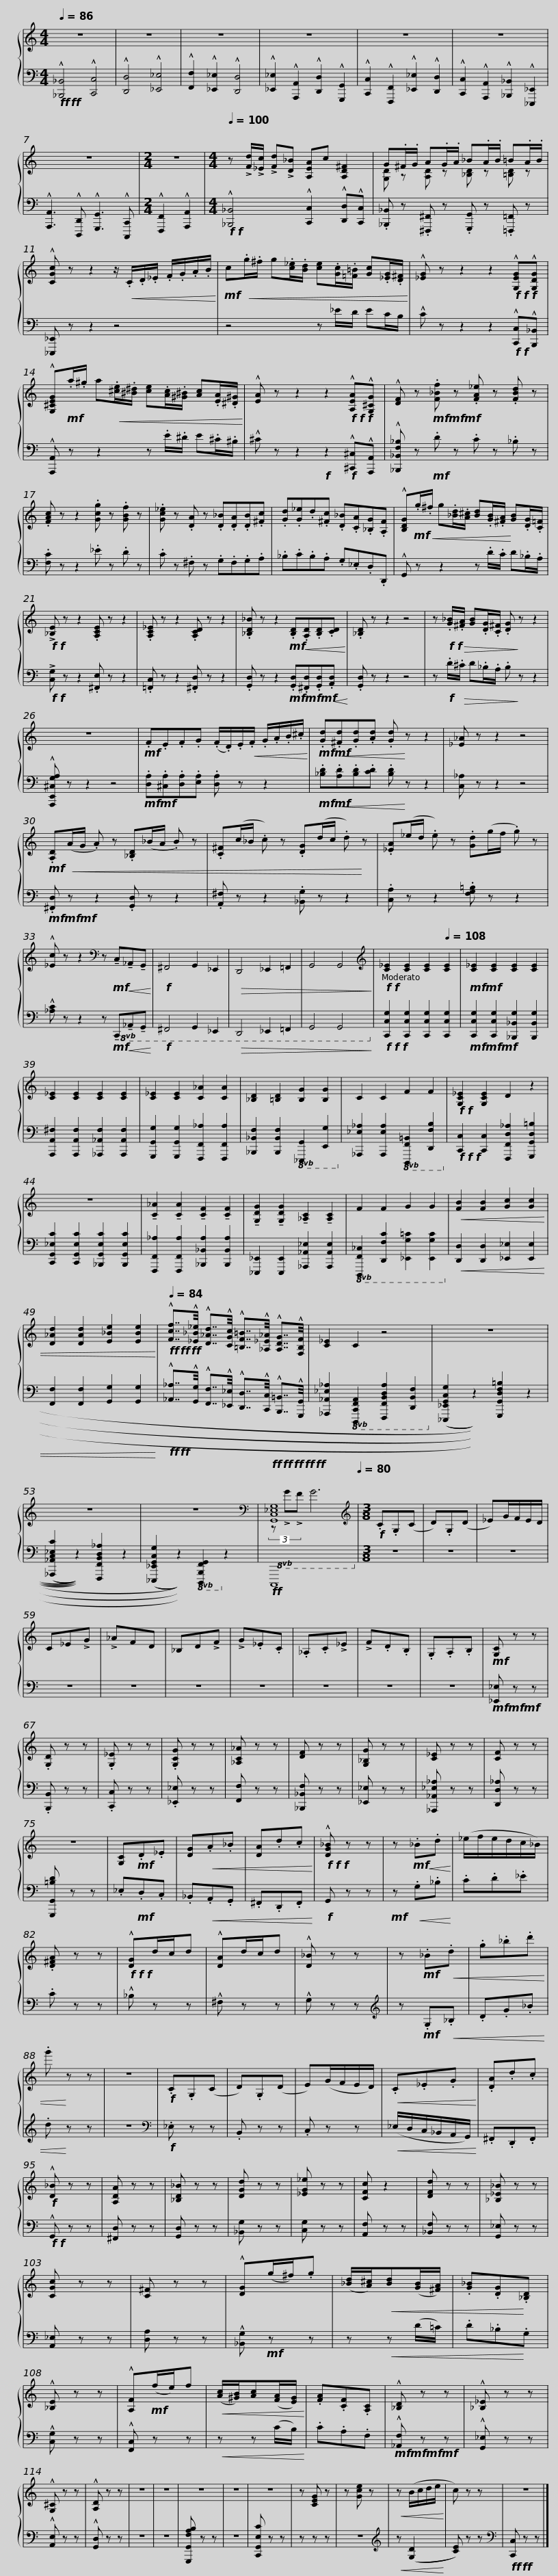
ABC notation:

X:1
%%score { ( 1 3 ) | 2 }
L:1/8
Q:1/4=86
M:4/4
I:linebreak $
K:C
V:1 treble
V:3 treble
V:2 bass
V:1
 z8 | z8 | z8 | z8 | z8 | %5
 z8 | z8 |[M:2/4] z4 |$[M:4/4][Q:1/4=100][Q:1/4=100] z !>![Fd]/!>![_Ec]/ !>![Fd]!>![D_B] [A,EA]c [A,D^F]2 | G.^F/.G/ A.G/.A/ _B.A/.B/ =B.A/.B/ | %10
 !^![CGc] z z2 z/!<(! .C/.D/._E/ .F/.G/.A/.B/!<)! |$!mf! c!<(!.g/.^f/ g.[c_e]/.[Bd]/ [ce].[Gc]/.[=F=B]/ [Gc].[_EG]/.[D^F]/!<)! | !^![_EG] z z2 z2!f!!f!!f! !^![G,EG]!^![G,DG] | !^![G,^CEG]!mf!.a/.^g/ a!<(!.[^ce]/.[^B^d]/ [ce].[Ac]/.[^G^B]/ [Ac].[EA]/.[^D^G]/!<)! |$ !^![EA] z z2 z2!f!!f!!f! !^![A,EA]!^![G,^CG] | %15
 !^![DF] z!mf!!mf!!mf! .[F_Bf] z .[FA_e] z .[FBd] z | .[FAc] z z2 .[Gcg] z .[GBf] z | .[Gc_e] z .[DA] z .[D_B].[DA].[DB].[^Fc] |$ .[Gd].[G_e].d.[^Fc] .[D_B].[CA].[_B,G].[A,F] | !^![B,DG]!mf!.g/!<(!.^f/ g.[_Bd]/.[A^c]/ [Bd].[GB]/.[^FA]/!<)! [GB].[DG]/.[C=F]/ | %20
!f!!f! !>![_B,E] z z2 .[A,CE] z z2 | .[A,C_E] z z2 .[A,CD] z z2 |$ .[_B,D_B] z z2!mf!!<(! .[B,D].[A,D].[B,D].[CD]!<)! | .[_B,D] z z2 z4 | z!f!!f! .[G_B]/!>(!.[^FA]/ [GB].[DG]/.[C^F]/ .[DG]!>)! z z2 | %25
 z8 |!mf! .F.E.F.G (.F/.D/).E/!<(!.F/ .G/.A/.B/.^c/!<)! |$!mf!!mf! .[Gd]!<(!.[^Fd].[Gd].[Ad] .[Gd]!<)! z z2 | [_E_A] z z2 z4 |!mf! .[A,D]!<(!(A/G/ .A) z .[_B,D](_B/A/ .B) z | %30
 .[C^F](c/_B/ .c) z .[DG](d/c/ .d)!<)! z |$ .[_EA](_e/d/ .e) z .[Gd](g/f/ .g) z | !^![_Ec] z z2[K:bass] z!mf!!<(! !tenuto!C,!tenuto!_A,,!tenuto!G,,!<)! |!f! ^F,,4 G,,2 _E,,2 |!>(! D,,4 _E,,2 =F,,2 | %35
 G,,4 G,,4!>)! |[K:treble]!f!!f![Q:1/4=108][Q:1/4=108][Q:1/4=108][Q:1/4=108][Q:1/4=108] [C_E]2[Q:1/4=108][Q:1/4=108][Q:1/4=108][Q:1/4=108][Q:1/4=108] [CE]2[Q:1/4=108][Q:1/4=108][Q:1/4=108][Q:1/4=108][Q:1/4=108] [CE]2[Q:1/4=108][Q:1/4=108][Q:1/4=108][Q:1/4=108][Q:1/4=108] [CE]2 |$!mf!!mf! [C_E]2 [CE]2 [CE]2 [CE]2 | [C_E]2 [CE]2 [CE]2 [CE]2 | [C_E]2 [CE]2 [C_A]2 [CA]2 | %40
 [_B,D]2 [=B,D]2 [B,G]2 [B,G]2 | C2 C2 F2 F2 |!f!!f! [G,C_E]2 [G,CE]2 D2 z2 | z8 |$ !tenuto![C_A]2 !tenuto![CA]2 !tenuto![CF]2 !tenuto![CF]2 | %45
 !tenuto![G,DG]2 !tenuto![G,DG]2 !tenuto![_A,C]2 !tenuto![A,C]2 | F2 F2 G2 G2 |!<(! [FB]2 [FB]2 [Gc]2 [Gc]2 | [D_Ad]2 [DAd]2 [E_Be]2 [EBe]2!<)! |$!ff!!ff!!ff![Q:1/4=84][Q:1/4=84][Q:1/4=84][Q:1/4=84][Q:1/4=84] !^![Fcf]7/4!^![_E_B_e]/4 !^![D_Ad]7/4!^![CGc]/4 !^![=B,F=B]7/4!^![_A,_E_A]/4 !^![A,DG]7/4!^![F,B,F]/4 | %50
 [C_E]2 C2 z4 | z8 | z8 | z8[Q:1/4=80][Q:1/4=78][Q:1/4=78][Q:1/4=78][Q:1/4=78] |[K:bass]!ff!!ff!!ff!!ff!!ff![Q:1/4=80][Q:1/4=80][Q:1/4=80][Q:1/4=80][Q:1/4=80][Q:1/4=80] [G,,C,_E,G,]8[Q:1/4=80][Q:1/4=80][Q:1/4=80] |$ %55
[M:3/8][K:treble]!f! .C.G,(C | D).G,(D | _E)G/F/E/D/ | C_E!>!G | !>!_AFD | %60
 _B,D!>!F | !>!G._E.C | ._A,.C!>!_E | !>!F.D.B, | .G,.A,.B, | %65
!mf! [G,C] z z |$ .[G,D] z z | .[G,_E] z z | .[G,CG] z z | [_A,C_A] z z | %70
 [DF] z z | [G,_B,G] z z | [C_E] z z | [CF] z z | z3 | %75
 [G,C]!mf!.D._E | [DG]!<(!.A._B |$ [DA].d.c!<)! |!f!!f!!f! !^![DG_B] z z | z!mf!!<(! ._B.d!<)! | %80
 (_e/f/e/d/c/_B/) | .[D^FA] z z |!f!!f!!f! !^![DG]d/-c/d | !^![DA]d/-c/d | !^![D_B] z z | %85
 z!mf! ._B!<(!.d | .g._b.d' |$ .g'!<)! z z | z3 |!f! .C.G,(C | %90
 D).G,(D | E)(G/F/E/D/) |!<(! .C._E.G!<)! | .[DA].d.c |!f! !^![D_B] z z | %95
 [A,DA] z z | [_B,D_B] z z | [DGd] z z |$ [_EG_e] z z | [CFc] z2 | %100
 [DFd] z z | [_B,_E_B] z z | [CGc] z z | [C^F] z z | !^![DG](g/^f/).g | %105
 ([_Bd]/[A^c]/)!<(![Bd]([GB]/[^FA]/) | .[G_B].[DG]!<)!.[_B,D] | !^![_B,E] z z |$ !^![A,F]!mf!(f/e/)f |!<(! ([Ac]/[^GB]/)[Ac]([FA]/[EG]/)!<)! | %110
 .[FA].[CF].[A,C] | !^![_B,D] z z | !^![_B,_E] z z | !^![G,^C] z z | !^![A,D] z z | %115
 z3 | z3 | z3 | z3 | z3 |$ %120
 z [CEG] z | z [Gce] z |!<(! z (B/c/d/e/!<)! | c) z z | z3 |] %125
V:2
!ff!!ff! !^![_B,,,_B,,]4 !^![C,,C,]4 | !^![D,,D,]4 !^![_E,,_E,]4 | !^![F,,F,]2 !^![_E,,_E,]2 !^![D,,D,]4 | !^![_E,,_E,]2 !^![A,,,A,,]2 !^![D,,D,]2 !^![G,,,G,,]2 | !^![C,,C,]2 !^![F,,,F,,]2 !^![_E,,_E,]2 !^![D,,D,]2 | %5
 !^![C,,C,]2 !^![A,,,A,,]2 !^![_B,,,_B,,]2 !^![_E,,,_E,,]2 | !^![A,,,A,,]3 !^![D,,,D,,] !^![G,,,G,,]3 !^![C,,,C,,] |[M:2/4] !^![F,,,F,,]2 !^![A,,,A,,]2 |$[M:4/4]!f!!f! !^![_B,,,_B,,]4 !^![C,,C,]2 !^![D,,D,]!^![C,,C,] | .[_B,,,_B,,] z .[^F,,,^F,,] z .[G,,,G,,] z .[=F,,,=F,,] z | %10
 [_E,,,_E,,] z z2 z4 |$ z4 z _E/D/ EC/B,/ | !^!C z z2 z2!f!!f! !^![C,,C,]!^![B,,,_B,,] | !^![A,,,A,,] z z2 z .E/.^D/ E.^C/.^B,/ |$ !^!^C z z2!f! z2!f! !^![^C,,^C,]!^![A,,,A,,] | %15
 !^![_B,,,_B,,F,_B,] z!mf! .D z .C z ._B, z | .[F,C] z z2 ._E z .D z | .C z .^F, z .G,.F,.G,.A, |$ ._B,.C.B,.A, .G,._E,.D,.D,, | !^!G,, z z2 z .D/.C/ D._B,/.A,/ | %20
!f!!f! !>![C,G,] z z2 .[^F,,E,] z z2 | .[=F,,C,] z z2 .[^F,,D,] z z2 |$ .[G,,D,] z z2!mf!!mf!!mf!!<(! .[G,,D,].[^F,,D,].[G,,D,].[A,,D,]!<)! | .[G,,D,] z z2 z4 | z!f! .D/!>(!.^C/ D._B,/.A,/ .B,!>)! z z2 | %25
 !^![A,,,E,,^C,G,A,] z z2 z4 |!mf!!mf! .[D,A,].[^C,A,].[D,A,].[E,A,] .[D,A,] z z2 |$!mf!!mf! .[_B,D]!<(!.[A,D].[B,D].[CD] .[B,D]!<)! z z2 | [C,_A,] z z2 z4 |!mf!!mf!!mf! .[^F,,D,] z z2 .[G,,D,] z z2 | %30
 .[A,,^F,] z z2 .[_B,,G,] z z2 |$ .[C,A,] z z2 .[F,G,=B,] z z2 | !^![_A,C] z z2 z!mf!!<(!!8vb(! !tenuto!C,,!tenuto!_A,,,!tenuto!G,,,!<)! |!f! ^F,,,4 G,,,2 _E,,,2 |!>(! D,,,4 _E,,,2 =F,,,2 | %35
 G,,,4 G,,,4!8vb)!!>)! |!f!!f!!f! [C,,C,G,]2 [C,,C,G,]2 [C,,C,G,]2 [C,,C,G,]2 |$!mf!!mf!!mf! [C,,C,G,]2 [C,,C,G,]2 [_B,,,_B,,G,]2 [B,,,B,,G,]2 | [A,,,A,,^F,]2 [A,,,A,,F,]2 [_A,,,_A,,F,]2 [A,,,A,,F,]2 | [G,,,G,,G,]2 [G,,,G,,G,]2 [F,,,F,,_A,]2 [F,,,F,,A,]2 | %40
 [_B,,,_B,,F,]2 [B,,,B,,F,]2!8vb(! [_E,,,G,,]2 [E,,,G,,]2!8vb)! | [_A,,,_E,_A,]2 [A,,,E,A,]2!8vb(! [D,,,F,,=B,,]2 [D,,,F,,B,,]2!8vb)! |!f!!f!!f! [C,,C,]2 [C,,C,]2 [F,,,F,,D,_A,]2 [G,,,G,,D,=B,]2 | [C,,G,,_E,C]2 [C,,G,,E,C]2 [_B,,,G,,E,C]2 [B,,,G,,E,C]2 |$ [F,,,F,,_A,]2 [F,,,F,,A,]2 [_B,,,_B,,A,]2 [B,,,B,,A,]2 | %45
 [_E,,,_E,,]2 [E,,,E,,]2 [_A,,,_A,,_E,]2 [A,,,A,,E,]2 |!8vb(! [D,,,F,,_C,]2 [D,,,F,,C,]2 [_E,,,G,,=C,]2 [E,,,G,,C,]2!8vb)! |!<(! [D,,D,]2 [D,,D,]2 [_E,,_E,]2 [E,,E,]2 | [F,,F,]2 [F,,F,]2 [G,,G,]2 [G,,G,]2!<)! |$!ff!!ff! !^![_A,,_A,]7/4!^![G,,G,]/4 !^![F,,F,]7/4!^![_E,,_E,]/4 !^![D,,D,]7/4!^![C,,C,]/4 !^![B,,,=B,,]7/4!^![G,,,G,,]/4 | %50
 [_A,,,_A,,_E,_A,]2!8vb(! [D,,,C,,F,,A,,]2 [F,,,,F,,,B,,,D,,A,,]2!8vb(! [D,,,B,,,F,,]2!8vb)!!8vb)! | ((((([_E,,,_E,,G,,C,G,]2 z2))))) [G,,,G,,D,F,=B,]2 z2 | ((((([_A,,,_A,,C,_E,C]2 z2))))) [F,,,F,,B,,D,_A,]2 z2 | ((((([_E,,,_E,,G,,C,G,]2 z2)))))!8vb(! [D,,,B,,,F,,G,,]2!8vb)! z2 |!ff!!8vb(! C,,,8!8vb)! |$ %55
[M:3/8] z3 | z3 | z3 | z3 | z3 | %60
 z3 | z3 | z3 | z3 | z3 | %65
!mf!!mf!!mf! [_E,,_E,] z z |$ .[B,,,B,,] z z | .[C,,C,] z z | .[_E,,_E,] z z | [F,,F,] z z | %70
 [_B,,,_B,,F,] z z | [_E,,_E,] z z | [_A,,,_A,,_E,_A,] z z | [D,,D,_A,] z z | [G,,,G,,=B,D] z z | %75
 ._E,!mf!.D,.C, | ._B,,!<(!.A,,.G,, |$ .^F,,.D,,.F,,!<)! |!f! G,, z z |!mf! z!<(! .G,._B,!<)! | %80
 .C.D._E | .C z z | !^!_B, z z | !^!^F, z z | !^!G, z z | %85
[K:treble] z!mf! .G,!<(!._B, | .D.G._B |$ .d!<)! z z | z3 |[K:bass]!f! ._E, z z | %90
 .B,, z z | .C, z z |!<(! (_E,/D,/C,/_B,,/A,,/G,,/)!<)! | .^F,,.D,,.F,, |!f!!f! !^!G,, z z | %95
 [^F,,D,] z z | [G,,D,] z z | [_B,,G,] z z |$ [C,G,] z z | [A,,F,] z z | %100
 [_B,,F,] z z | [G,,_E,] z z | [A,,_E,] z z | [D,A,] z z | !^![_B,,G,]!mf! z z | %105
 z!<(! z (D/=C/) | .D._B,!<)!.G, | !^![C,G,] z z |$ !^![F,,C,] z z |!<(! z z (C/B,/)!<)! | %110
 .C.A,.F, |!mf!!mf!!mf!!mf! !^![_A,,F,] z z | !^![G,,_E,] z z | !^![A,,E,] z z | !^![G,,D,] z z | %115
 z3 | z3 | [G,,,G,,F,A,B,] z z | z3 | [C,,G,,E,C] z z |$ %120
 z z z | z3 |[K:treble]!<(! z (([G,D]2!<)! | [CE])) z z |[K:bass]!ff!!ff! [C,,C,] z z |] %125
V:3
 x8 | x8 | x8 | x8 | x8 | %5
 x8 | x8 |[M:2/4] x4 |$[M:4/4] x8 | [G,D] z [A,D] z [_B,D] z [=B,D] z | %10
 x8 |$ x8 | x8 | x8 |$ x8 | %15
 x8 | x8 | x8 |$ x8 | x8 | %20
 x8 | x8 |$ x8 | x8 | x8 | %25
 x8 | x8 |$ x8 | x8 | x8 | %30
 x8 |$ x8 | x4[K:bass] x4 | x8 | x8 | %35
 x8 |[K:treble] x8 |$ x8 | x8 | x8 | %40
 x8 | x8 | x8 | x8 |$ x8 | %45
 x8 | x8 | x8 | x8 |$ x8 | %50
 x8 | x8 | x8 | x8 |[K:bass] (3z !>!G!>!F G6 |$ %55
[M:3/8][K:treble] x3 | x3 | x3 | x3 | x3 | %60
 x3 | x3 | x3 | x3 | x3 | %65
 x3 |$ x3 | x3 | x3 | x3 | %70
 x3 | x3 | x3 | x3 | x3 | %75
 x3 | x3 |$ x3 | x3 | x3 | %80
 x3 | x3 | x3 | x3 | x3 | %85
 x3 | x3 |$ x3 | x3 | x3 | %90
 x3 | x3 | x3 | x3 | x3 | %95
 x3 | x3 | x3 |$ x3 | x3 | %100
 x3 | x3 | x3 | x3 | x3 | %105
 x3 | x3 | x3 |$ x3 | x3 | %110
 x3 | x3 | x3 | x3 | x3 | %115
 x3 | x3 | x3 | x3 | x3 |$ %120
 x3 | x3 | x3 | x3 | x3 |] %125
